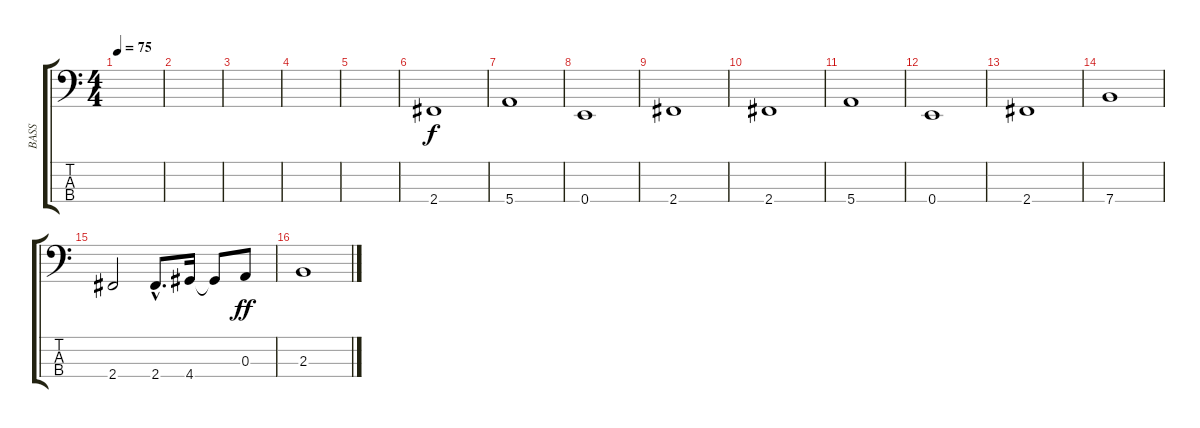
\track ("BASS" "BASS") {instrument electricbasspick}
\staff {score tabs}
\tuning (G2 D2 A1 E1) {hide}
\ts (4 4)
\tempo 75
\clef f4
\ks c
|
|
|
|
|
2.4.1 |
5.4.1 |
0.4.1 |
2.4.1 |
2.4.1 |
5.4.1 |
0.4.1 |
2.4.1 |
7.4.1 |
2.4.2 2.4{hac}.8{d} 4.4.16 4.4{t}.8{dy f} 0.3.8{dy ff} |
2.3.1
